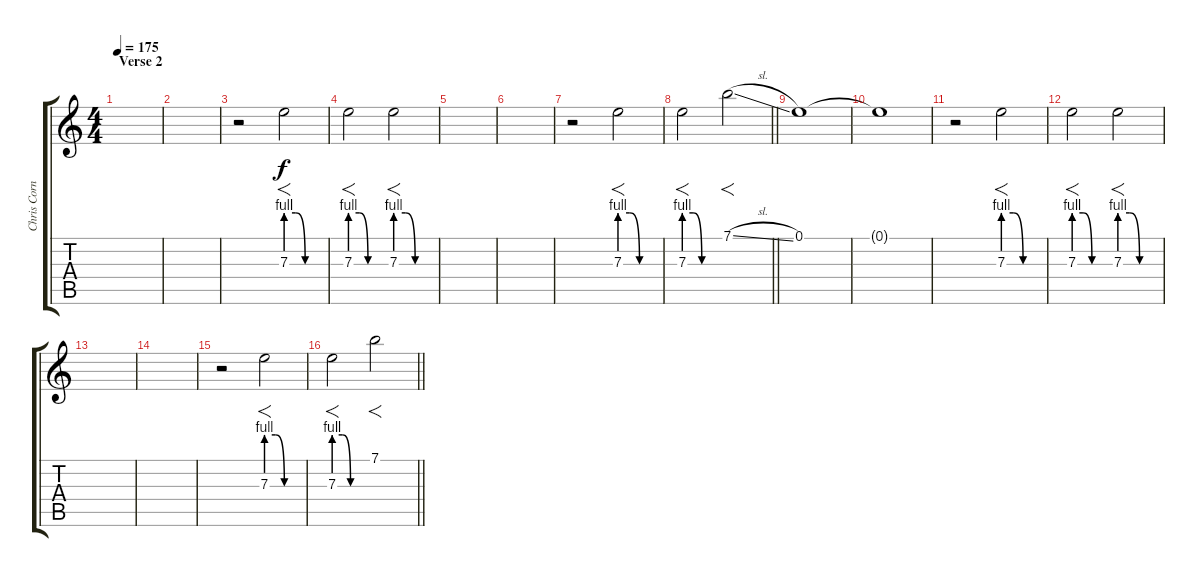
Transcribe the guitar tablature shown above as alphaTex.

\track ("Chris Cornell-Guitar" "Chris Corn") {instrument distortionguitar}
\staff {score tabs}
\tuning (E4 B3 G3 D3 A2 E2) {hide}
\ts (4 4)
\section ("" "Verse 2")
\tempo 175
\clef g2
\ks c
|
|
r.2 7.3{be (custom 0 4 15 4 30 0 60 0)}.2{f} |
7.3{be (custom 0 4 15 4 30 0 60 0)}.2{f} 7.3{be (custom 0 4 15 4 30 0 60 0)}.2{f} |
|
|
r.2 7.3{be (custom 0 4 15 4 30 0 60 0)}.2{f} |
\barLineRight lightlight
7.3{be (custom 0 4 15 4 30 0 60 0)}.2{f} 7.1{sl}.2{f} |
0.1.1 |
0.1{t}.1 |
r.2 7.3{be (custom 0 4 15 4 30 0 60 0)}.2{f} |
7.3{be (custom 0 4 15 4 30 0 60 0)}.2{f} 7.3{be (custom 0 4 15 4 30 0 60 0)}.2{f} |
|
|
r.2 7.3{be (custom 0 4 15 4 30 0 60 0)}.2{f} |
\barLineRight lightlight
7.3{be (custom 0 4 15 4 30 0 60 0)}.2{f} 7.1{sl}.2{f}
